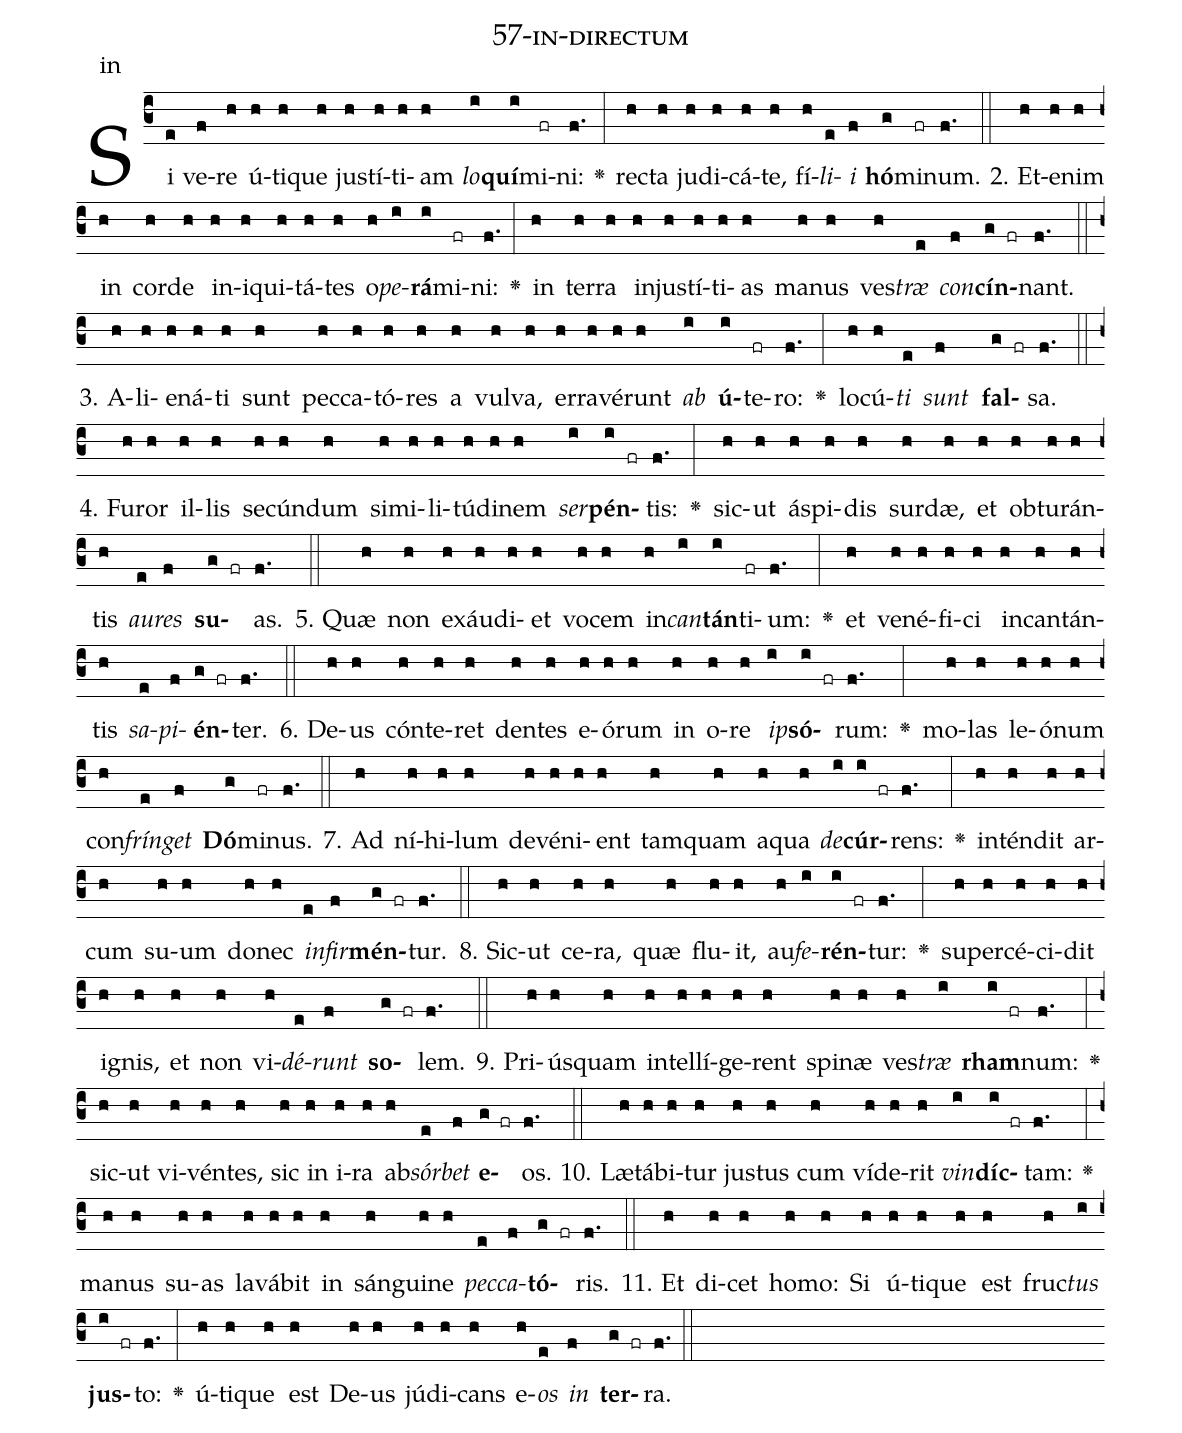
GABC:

name: 57-in-directum;
annotation: in;
%%
(c3)Si(e) ve(f)re(h) ú(h)ti(h)que(h) jus(h)tí(h)ti(h)am(h) <i>lo</i>(i)<b>quí</b>(i)mi(fr)ni:(f.) <v>\greheightstar</v>(:) rec(h)ta(h) ju(h)di(h)cá(h)te,(h) fí(h)<i>li</i>(e)<i>i</i>(f) <b>hó</b>(g)mi(fr)num.(f.) (::)
2. Et(h)e(h)nim(h) in(h) cor(h)de(h) in(h)i(h)qui(h)tá(h)tes(h) o(h)<i>pe</i>(i)<b>rá</b>(i)mi(fr)ni:(f.) <v>\greheightstar</v>(:) in(h) ter(h)ra(h) in(h)jus(h)tí(h)ti(h)as(h) ma(h)nus(h) ves(h)<i>træ</i>(e) <i>con</i>(f)<b>cín</b>(g fr)nant.(f.) (::)
3. A(h)li(h)e(h)ná(h)ti(h) sunt(h) pec(h)ca(h)tó(h)res(h) a(h) vul(h)va,(h) er(h)ra(h)vé(h)runt(h) <i>ab</i>(i) <b>ú</b>(i)te(fr)ro:(f.) <v>\greheightstar</v>(:) lo(h)cú(h)<i>ti</i>(e) <i>sunt</i>(f) <b>fal</b>(g fr)sa.(f.) (::)
4. Fu(h)ror(h) il(h)lis(h) se(h)cún(h)dum(h) si(h)mi(h)li(h)tú(h)di(h)nem(h) <i>ser</i>(i)<b>pén</b>(i fr)tis:(f.) <v>\greheightstar</v>(:) sic(h)ut(h) ás(h)pi(h)dis(h) sur(h)dæ,(h) et(h) ob(h)tu(h)rán(h)tis(h) <i>au</i>(e)<i>res</i>(f) <b>su</b>(g fr)as.(f.) (::)
5. Quæ(h) non(h) ex(h)áu(h)di(h)et(h) vo(h)cem(h) in(h)<i>can</i>(i)<b>tán</b>(i)ti(fr)um:(f.) <v>\greheightstar</v>(:) et(h) ve(h)né(h)fi(h)ci(h) in(h)can(h)tán(h)tis(h) <i>sa</i>(e)<i>pi</i>(f)<b>én</b>(g fr)ter.(f.) (::)
6. De(h)us(h) cón(h)te(h)ret(h) den(h)tes(h) e(h)ó(h)rum(h) in(h) o(h)re(h) <i>ip</i>(i)<b>só</b>(i fr)rum:(f.) <v>\greheightstar</v>(:) mo(h)las(h) le(h)ó(h)num(h) con(h)<i>frín</i>(e)<i>get</i>(f) <b>Dó</b>(g)mi(fr)nus.(f.) (::)
7. Ad(h) ní(h)hi(h)lum(h) de(h)vé(h)ni(h)ent(h) tam(h)quam(h) a(h)qua(h) <i>de</i>(i)<b>cúr</b>(i fr)rens:(f.) <v>\greheightstar</v>(:) in(h)tén(h)dit(h) ar(h)cum(h) su(h)um(h) do(h)nec(h) <i>in</i>(e)<i>fir</i>(f)<b>mén</b>(g fr)tur.(f.) (::)
8. Sic(h)ut(h) ce(h)ra,(h) quæ(h) flu(h)it,(h) au(h)<i>fe</i>(i)<b>rén</b>(i fr)tur:(f.) <v>\greheightstar</v>(:) su(h)per(h)cé(h)ci(h)dit(h) i(h)gnis,(h) et(h) non(h) vi(h)<i>dé</i>(e)<i>runt</i>(f) <b>so</b>(g fr)lem.(f.) (::)
9. Pri(h)ús(h)quam(h) in(h)tel(h)lí(h)ge(h)rent(h) spi(h)næ(h) ves(h)<i>træ</i>(i) <b>rham</b>(i fr)num:(f.) <v>\greheightstar</v>(:) sic(h)ut(h) vi(h)vén(h)tes,(h) sic(h) in(h) i(h)ra(h) ab(h)<i>sór</i>(e)<i>bet</i>(f) <b>e</b>(g fr)os.(f.) (::)
10. Læ(h)tá(h)bi(h)tur(h) jus(h)tus(h) cum(h) ví(h)de(h)rit(h) <i>vin</i>(i)<b>díc</b>(i fr)tam:(f.) <v>\greheightstar</v>(:) ma(h)nus(h) su(h)as(h) la(h)vá(h)bit(h) in(h) sán(h)gui(h)ne(h) <i>pec</i>(e)<i>ca</i>(f)<b>tó</b>(g fr)ris.(f.) (::)
11. Et(h) di(h)cet(h) ho(h)mo:(h) Si(h) ú(h)ti(h)que(h) est(h) fruc(h)<i>tus</i>(i) <b>jus</b>(i fr)to:(f.) <v>\greheightstar</v>(:) ú(h)ti(h)que(h) est(h) De(h)us(h) jú(h)di(h)cans(h) e(h)<i>os</i>(e) <i>in</i>(f) <b>ter</b>(g fr)ra.(f.) (::)
